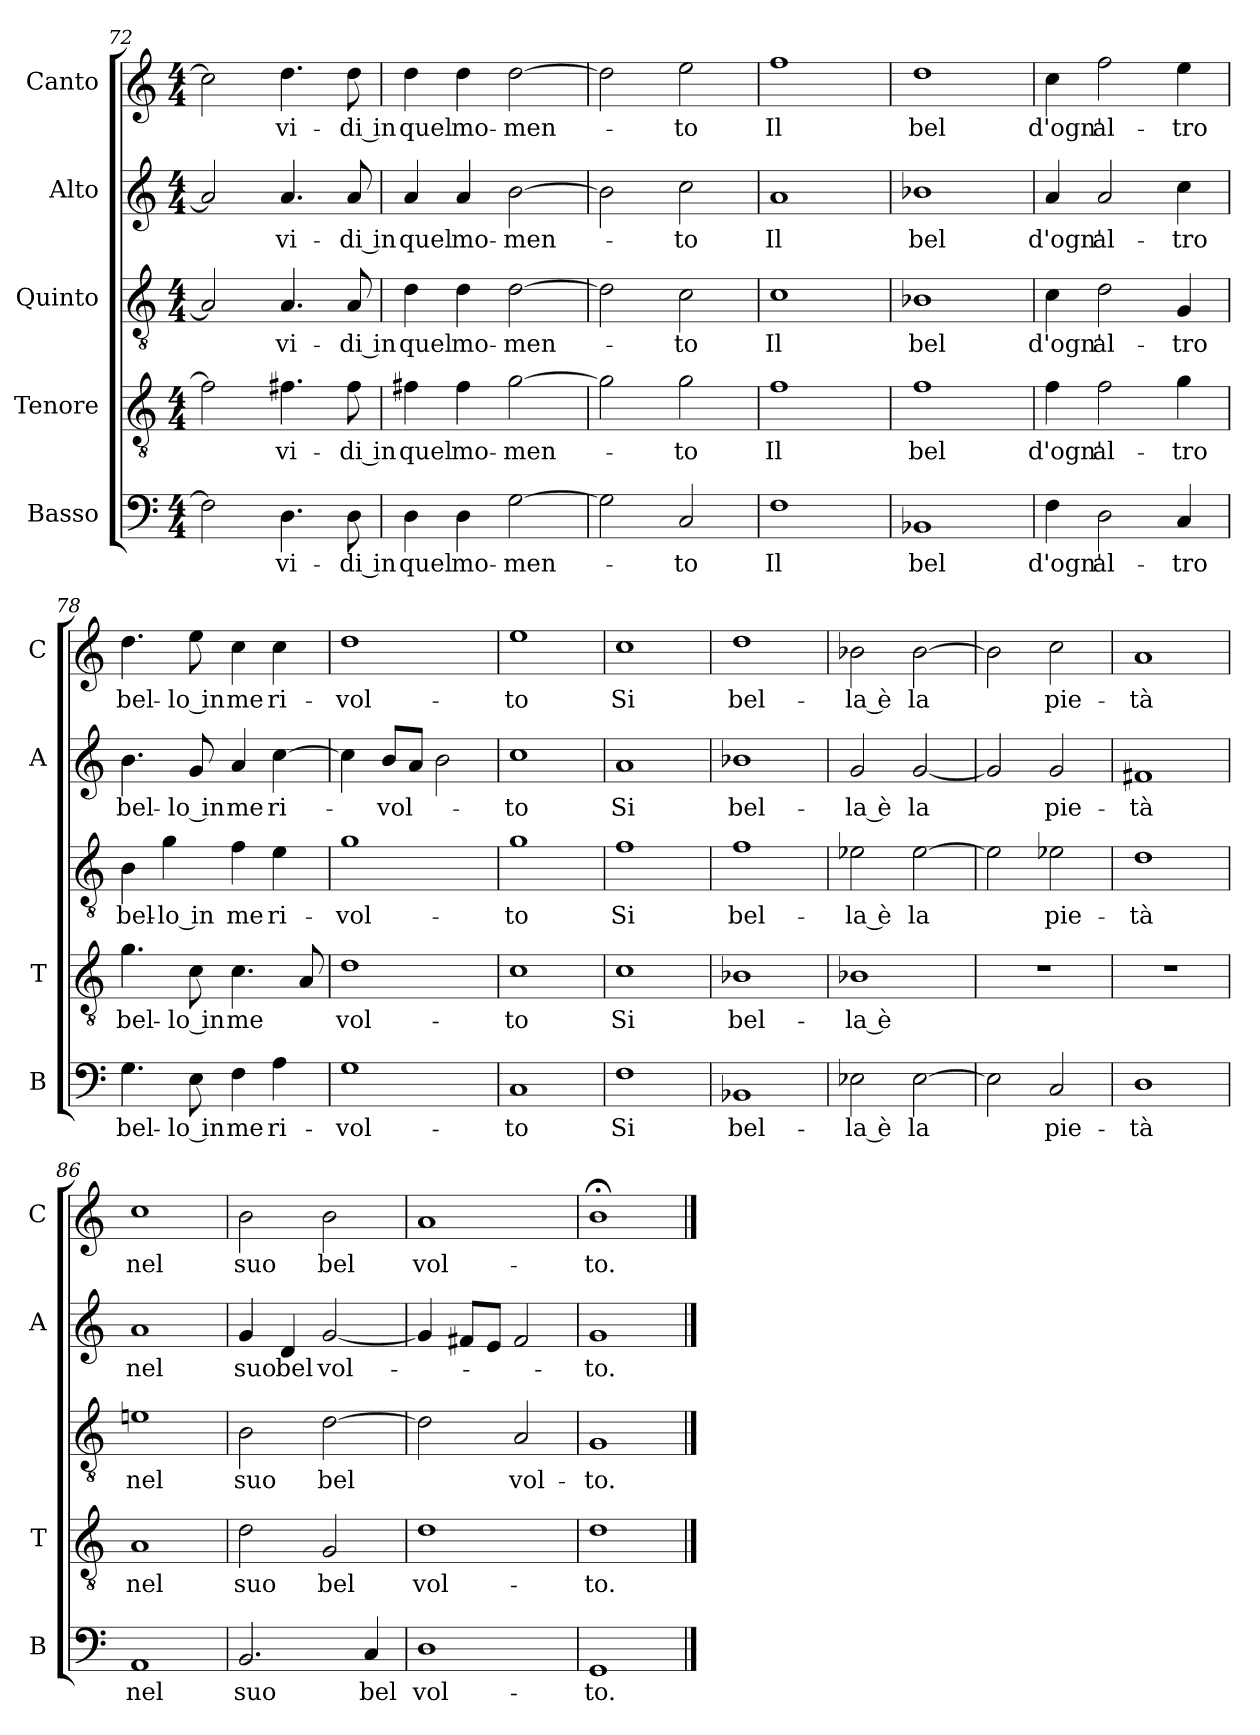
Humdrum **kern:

**kern	**text	**kern	**text	**kern	**text	**kern	**text	**kern	**text
*part5	*part5	*part4	*part4	*part3	*part3	*part2	*part2	*part1	*part1
*staff5	*staff5	*staff4	*staff4	*staff3	*staff3	*staff2	*staff2	*staff1	*staff1
*I"Basso	*	*I"Tenore	*	*I"Quinto	*	*I"Alto	*	*I"Canto	*
*I'B	*	*I'T	*	*	*	*I'A	*	*I'C	*
*clefF4	*	*clefGv2	*	*clefGv2	*	*clefG2	*	*clefG2	*
*k[]	*	*k[]	*	*k[]	*	*k[]	*	*k[]	*
*C:	*	*C:	*	*C:	*	*C:	*	*C:	*
*M4/4	*	*M4/4	*	*M4/4	*	*M4/4	*	*M4/4	*
=72	=72	=72	=72	=72	=72	=72	=72	=72	=72
2F\]	.	2f\]	.	2A/]	.	2a/]	.	2cc\]	.
!	!LO:LY:b	!	!LO:LY:b	!	!LO:LY:b	!	!LO:LY:b	!	!LO:LY:b
4.D\	vi-	4.f#X\	vi-	4.A/	vi-	4.a/	vi-	4.dd\	vi-
!	!LO:LY:b	!	!LO:LY:b	!	!LO:LY:b	!	!LO:LY:b	!	!LO:LY:b
8D\	-di in	8f#\	-di in	8A/	-di in	8a/	-di in	8dd\	-di in
=73	=73	=73	=73	=73	=73	=73	=73	=73	=73
!	!LO:LY:b	!	!LO:LY:b	!	!LO:LY:b	!	!LO:LY:b	!	!LO:LY:b
4D\	quel	4f#X\	quel	4d\	quel	4a/	quel	4dd\	quel
!	!LO:LY:b	!	!LO:LY:b	!	!LO:LY:b	!	!LO:LY:b	!	!LO:LY:b
4D\	mo-	4f#\	mo-	4d\	mo-	4a/	mo-	4dd\	mo-
!	!LO:LY:b	!	!LO:LY:b	!	!LO:LY:b	!	!LO:LY:b	!	!LO:LY:b
[2G\	-men-	[2g\	-men-	[2d\	-men-	[2b\	-men-	[2dd\	-men-
!!LO:LB:g=z
=74	=74	=74	=74	=74	=74	=74	=74	=74	=74
2G\]	.	2g\]	.	2d\]	.	2b\]	.	2dd\]	.
!	!LO:LY:b	!	!LO:LY:b	!	!LO:LY:b	!	!LO:LY:b	!	!LO:LY:b
2C/	-to	2g\	-to	2c\	-to	2cc\	-to	2ee\	-to
=75	=75	=75	=75	=75	=75	=75	=75	=75	=75
!	!LO:LY:b	!	!LO:LY:b	!	!LO:LY:b	!	!LO:LY:b	!	!LO:LY:b
1F	Il	1f	Il	1c	Il	1a	Il	1ff	Il
=76	=76	=76	=76	=76	=76	=76	=76	=76	=76
!	!LO:LY:b	!	!LO:LY:b	!	!LO:LY:b	!	!LO:LY:b	!	!LO:LY:b
1BB-X	bel	1f	bel	1B-X	bel	1b-X	bel	1dd	bel
=77	=77	=77	=77	=77	=77	=77	=77	=77	=77
!	!LO:LY:b	!	!LO:LY:b	!	!LO:LY:b	!	!LO:LY:b	!	!LO:LY:b
4F\	d'ogn'	4f\	d'ogn'	4c\	d'ogn'	4a/	d'ogn'	4cc\	d'ogn'
!	!LO:LY:b	!	!LO:LY:b	!	!LO:LY:b	!	!LO:LY:b	!	!LO:LY:b
2D\	al-	2f\	al-	2d\	al-	2a/	al-	2ff\	al-
!	!LO:LY:b	!	!LO:LY:b	!	!LO:LY:b	!	!LO:LY:b	!	!LO:LY:b
4C/	-tro	4g\	-tro	4G/	-tro	4cc\	-tro	4ee\	-tro
=78	=78	=78	=78	=78	=78	=78	=78	=78	=78
!	!LO:LY:b	!	!LO:LY:b	!	!LO:LY:b	!	!LO:LY:b	!	!LO:LY:b
4.G\	bel-	4.g\	bel-	4B\	bel-	4.b\	bel-	4.dd\	bel-
!	!	!	!	!	!LO:LY:b	!	!	!	!
.	.	.	.	4g\	-lo in	.	.	.	.
!	!LO:LY:b	!	!LO:LY:b	!	!	!	!LO:LY:b	!	!LO:LY:b
8E\	-lo in	8c\	-lo in	.	.	8g/	-lo in	8ee\	-lo in
!	!LO:LY:b	!	!LO:LY:b	!	!LO:LY:b	!	!LO:LY:b	!	!LO:LY:b
4F\	me	4.c\	me	4f\	me	4a/	me	4cc\	me
!	!LO:LY:b	!	!	!	!LO:LY:b	!	!LO:LY:b	!	!LO:LY:b
4A\	ri-	.	.	4e\	ri-	[4cc\	ri-	4cc\	ri-
.	.	8A/	.	.	.	.	.	.	.
=79	=79	=79	=79	=79	=79	=79	=79	=79	=79
!	!LO:LY:b	!	!LO:LY:b	!	!LO:LY:b	!	!	!	!LO:LY:b
1G	-vol-	1d	vol-	1g	-vol-	4cc\]	.	1dd	-vol-
!	!	!	!	!	!	!	!LO:LY:b	!	!
.	.	.	.	.	.	8b/L	-vol-	.	.
.	.	.	.	.	.	8a/J	.	.	.
.	.	.	.	.	.	2b\	.	.	.
=80	=80	=80	=80	=80	=80	=80	=80	=80	=80
!	!LO:LY:b	!	!LO:LY:b	!	!LO:LY:b	!	!LO:LY:b	!	!LO:LY:b
1C	-to	1c	-to	1g	-to	1cc	-to	1ee	-to
=81	=81	=81	=81	=81	=81	=81	=81	=81	=81
!	!LO:LY:b	!	!LO:LY:b	!	!LO:LY:b	!	!LO:LY:b	!	!LO:LY:b
1F	Si	1c	Si	1f	Si	1a	Si	1cc	Si
=82	=82	=82	=82	=82	=82	=82	=82	=82	=82
!	!LO:LY:b	!	!LO:LY:b	!	!LO:LY:b	!	!LO:LY:b	!	!LO:LY:b
1BB-X	bel-	1B-X	bel-	1f	bel-	1b-X	bel-	1dd	bel-
!!LO:LB:g=z
=83	=83	=83	=83	=83	=83	=83	=83	=83	=83
!	!LO:LY:b	!	!LO:LY:b	!	!LO:LY:b	!	!LO:LY:b	!	!LO:LY:b
2E-X\	-la è	1B-X	-la è	2e-X\	-la è	2g/	-la è	2b-X\	-la è
!	!LO:LY:b	!	!	!	!LO:LY:b	!	!LO:LY:b	!	!LO:LY:b
[2E-\	la	.	.	[2e-\	la	[2g/	la	[2b-\	la
=84	=84	=84	=84	=84	=84	=84	=84	=84	=84
2E-\]	.	1r	.	2e-\]	.	2g/]	.	2b-\]	.
!	!LO:LY:b	!	!	!	!LO:LY:b	!	!LO:LY:b	!	!LO:LY:b
2C/	pie-	.	.	2e-X\	pie-	2g/	pie-	2cc\	pie-
=85	=85	=85	=85	=85	=85	=85	=85	=85	=85
!	!LO:LY:b	!	!	!	!LO:LY:b	!	!LO:LY:b	!	!LO:LY:b
1D	-tà	1r	.	1d	-tà	1f#X	-tà	1a	-tà
=86	=86	=86	=86	=86	=86	=86	=86	=86	=86
!	!LO:LY:b	!	!LO:LY:b	!	!LO:LY:b	!	!LO:LY:b	!	!LO:LY:b
1AA	nel	1A	nel	1eni	nel	1a	nel	1cc	nel
=87	=87	=87	=87	=87	=87	=87	=87	=87	=87
!	!LO:LY:b	!	!LO:LY:b	!	!LO:LY:b	!	!LO:LY:b	!	!LO:LY:b
2.BB/	suo	2d\	suo	2B\	suo	4g/	suo	2b\	suo
!	!	!	!	!	!	!	!LO:LY:b	!	!
.	.	.	.	.	.	4d/	bel	.	.
!	!	!	!LO:LY:b	!	!LO:LY:b	!	!LO:LY:b	!	!LO:LY:b
.	.	2G/	bel	[2d\	bel	[2g/	vol-	2b\	bel
!	!LO:LY:b	!	!	!	!	!	!	!	!
4C/	bel	.	.	.	.	.	.	.	.
=88	=88	=88	=88	=88	=88	=88	=88	=88	=88
!	!LO:LY:b	!	!LO:LY:b	!	!	!	!	!	!LO:LY:b
1D	vol-	1d	vol-	2d\]	.	4g/]	.	1a	vol-
.	.	.	.	.	.	8f#X/L	.	.	.
.	.	.	.	.	.	8e/J	.	.	.
!	!	!	!	!	!LO:LY:b	!	!	!	!
.	.	.	.	2A/	vol-	2f#/	.	.	.
=89	=89	=89	=89	=89	=89	=89	=89	=89	=89
!	!LO:LY:b	!	!LO:LY:b	!	!LO:LY:b	!	!LO:LY:b	!	!LO:LY:b
1GG	-to.	1d	-to.	1G	-to.	1g	-to.	1b;<	-to.
==	==	==	==	==	==	==	==	==	==
*-	*-	*-	*-	*-	*-	*-	*-	*-	*-
